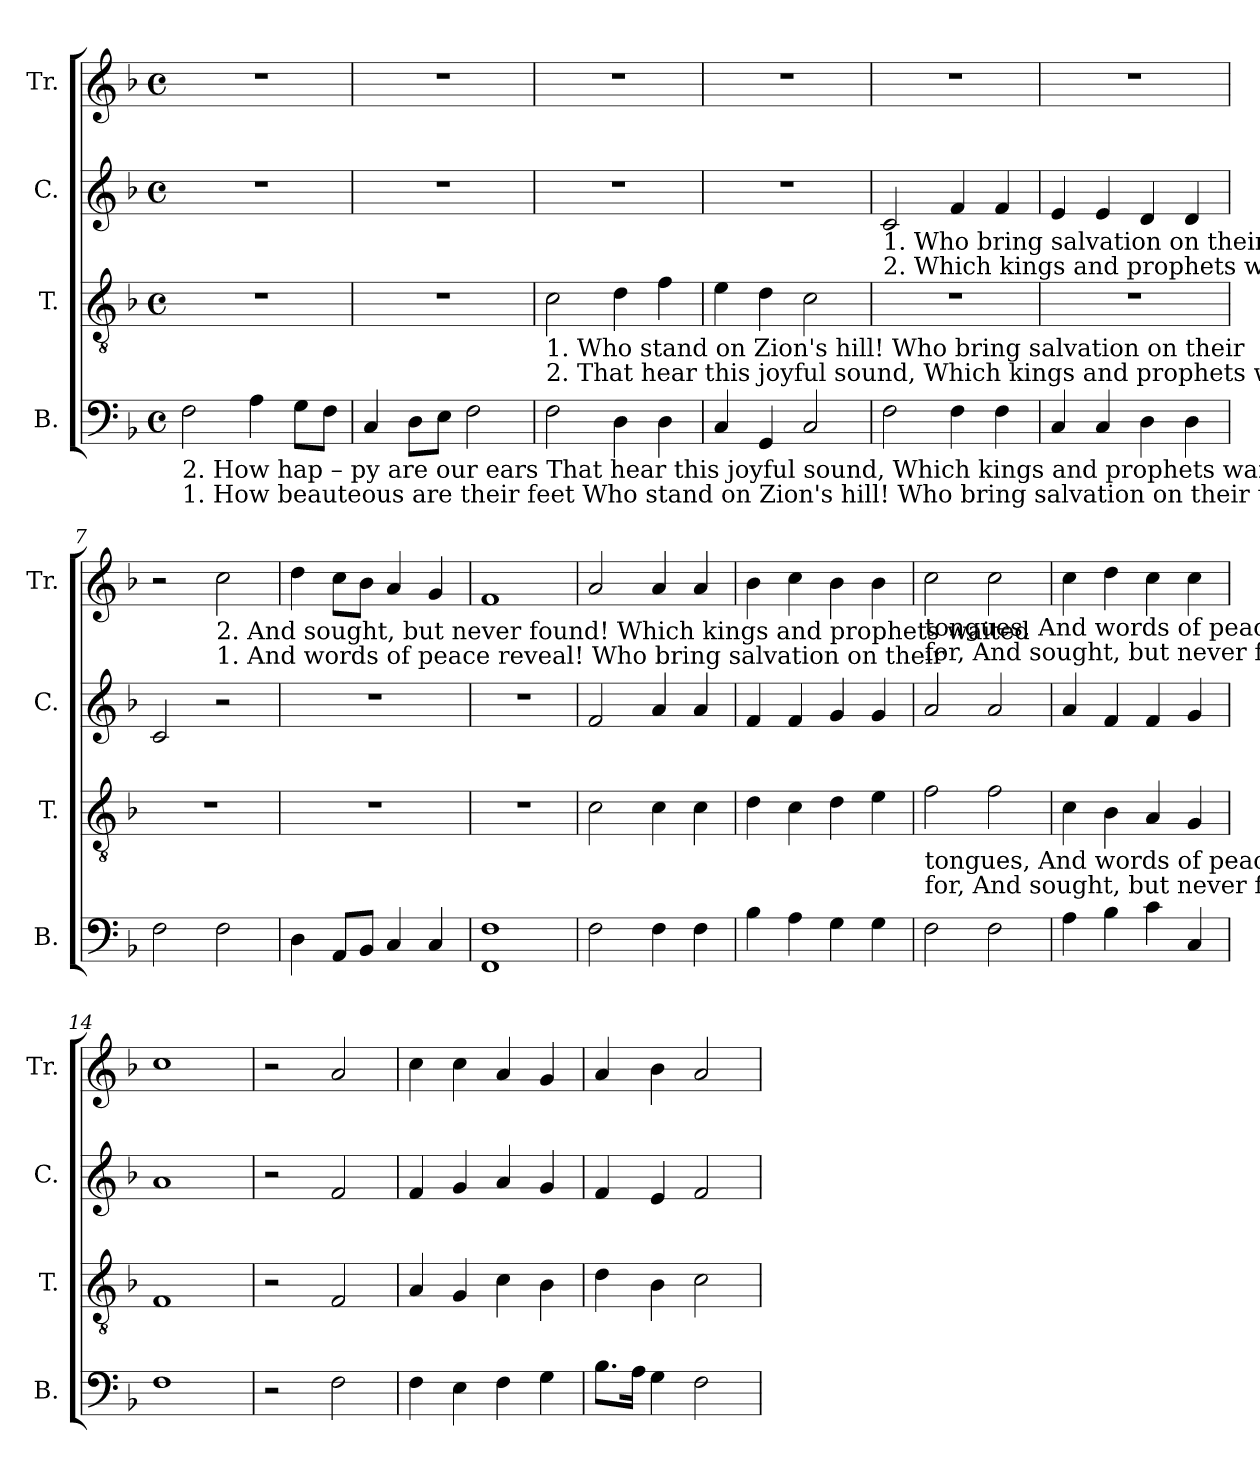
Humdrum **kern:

**kern	**kern	**kern	**kern
*part4	*part3	*part2	*part1
*staff4	*staff3	*staff2	*staff1
*I"B.	*I"T.	*I"C.	*I"Tr.
*I'B.	*I'T.	*I'C.	*I'Tr.
*clefF4	*clefGv2	*clefG2	*clefG2
*k[b-]	*k[b-]	*k[b-]	*k[b-]
*M4/4	*M4/4	*M4/4	*M4/4
*met(c)	*met(c)	*met(c)	*met(c)
*MM140	*MM140	*MM140	*MM140
=1	=1	=1	=1
!LO:TX:b:t=2. How hap – py  are  our  ears  That hear this joyful sound,  Which kings and prophets waited for, And sought, but never found!	!	!	!
!LO:TX:b:t=1. How beauteous are their feet   Who stand on Zion's hill!  Who bring salvation on their tongues,  And words of peace reveal!	!	!	!
2F\	1r	1r	1r
4A\	.	.	.
8G\L	.	.	.
8F\J	.	.	.
=2	=2	=2	=2
4C/	1r	1r	1r
8D\L	.	.	.
8E\J	.	.	.
2F\	.	.	.
=3	=3	=3	=3
!	!LO:TX:b:t=1. Who stand on Zion's hill!                                                                                                                   Who bring salvation on their	!	!
!	!LO:TX:b:t=2. That hear this joyful sound,                                                                                                       Which kings and prophets waited	!	!
2F\	2c\	1r	1r
4D\	4d\	.	.
4D\	4f\	.	.
=4	=4	=4	=4
4C/	4e\	1r	1r
4GG/	4d\	.	.
2C/	2c\	.	.
=5	=5	=5	=5
!	!	!LO:TX:b:t=1.  Who bring salvation on their tongues,	!
!	!	!LO:TX:b:t=2.  Which kings and prophets waited for,	!
2F\	1r	2c/	1r
4F\	.	4f/	.
4F\	.	4f/	.
=6	=6	=6	=6
4C/	1r	4e/	1r
4C/	.	4e/	.
4D\	.	4d/	.
4D\	.	4d/	.
=7	=7	=7	=7
2F\	1r	2c/	2r
!	!	!	!LO:TX:b:t=2. And sought, but never found!  Which kings and prophets waited
!	!	!	!LO:TX:b:t=1. And  words  of  peace reveal!       Who bring salvation on their
2F\	.	2r	2cc\
=8	=8	=8	=8
4D\	1r	1r	4dd\
8AA/L	.	.	8cc\L
8BB-/J	.	.	8b-\J
4C/	.	.	4a/
4C/	.	.	4g/
=9	=9	=9	=9
1FF 1F	1r	1r	1f
=10	=10	=10	=10
2F\	2c\	2f/	2a/
4F\	4c\	4a/	4a/
4F\	4c\	4a/	4a/
=11	=11	=11	=11
4B-\	4d\	4f/	4b-\
4A\	4c\	4f/	4cc\
4G\	4d\	4g/	4b-\
4G\	4e\	4g/	4b-\
!!LO:LB:g=z
=12	=12	=12	=12
!	!	!	!LO:TX:b:t=tongues,  And words of peace reveal!              "Zi  –  on, behold   thy   Sa  –  vior King;     He    reigns ________ and    triumphs  here."
!	!	!	!LO:TX:b:t=for,     And sought, but never found!              Pro–phets and kings desired    it  long,      But   died _________ with – out  the  sight.
!	!LO:TX:b:t=tongues,  And words of peace reveal!              "Zi  –  on, behold   thy   Sa  –  vior King;     He    reigns ________ and    triumphs  here."	!	!
!	!LO:TX:b:t=for,     And sought, but never found!              Pro–phets and kings desired    it  long,      But   died _________ with – out  the  sight.	!	!
2F\	2f\	2a/	2cc\
2F\	2f\	2a/	2cc\
=13	=13	=13	=13
4A\	4c\	4a/	4cc\
4B-\	4B-\	4f/	4dd\
4c\	4A/	4f/	4cc\
4C/	4G/	4g/	4cc\
=14	=14	=14	=14
1F	1F	1a	1cc
=15	=15	=15	=15
2r	2r	2r	2r
2F\	2F/	2f/	2a/
=16	=16	=16	=16
4F\	4A/	4f/	4cc\
4E\	4G/	4g/	4cc\
4F\	4c\	4a/	4a/
4G\	4B-\	4g/	4g/
=17	=17	=17	=17
8.B-\L	4d\	4f/	4a/
16A\Jk	.	.	.
4G\	4B-\	4e/	4b-\
2F\	2c\	2f/	2a/
=	=	=	=
*-	*-	*-	*-
